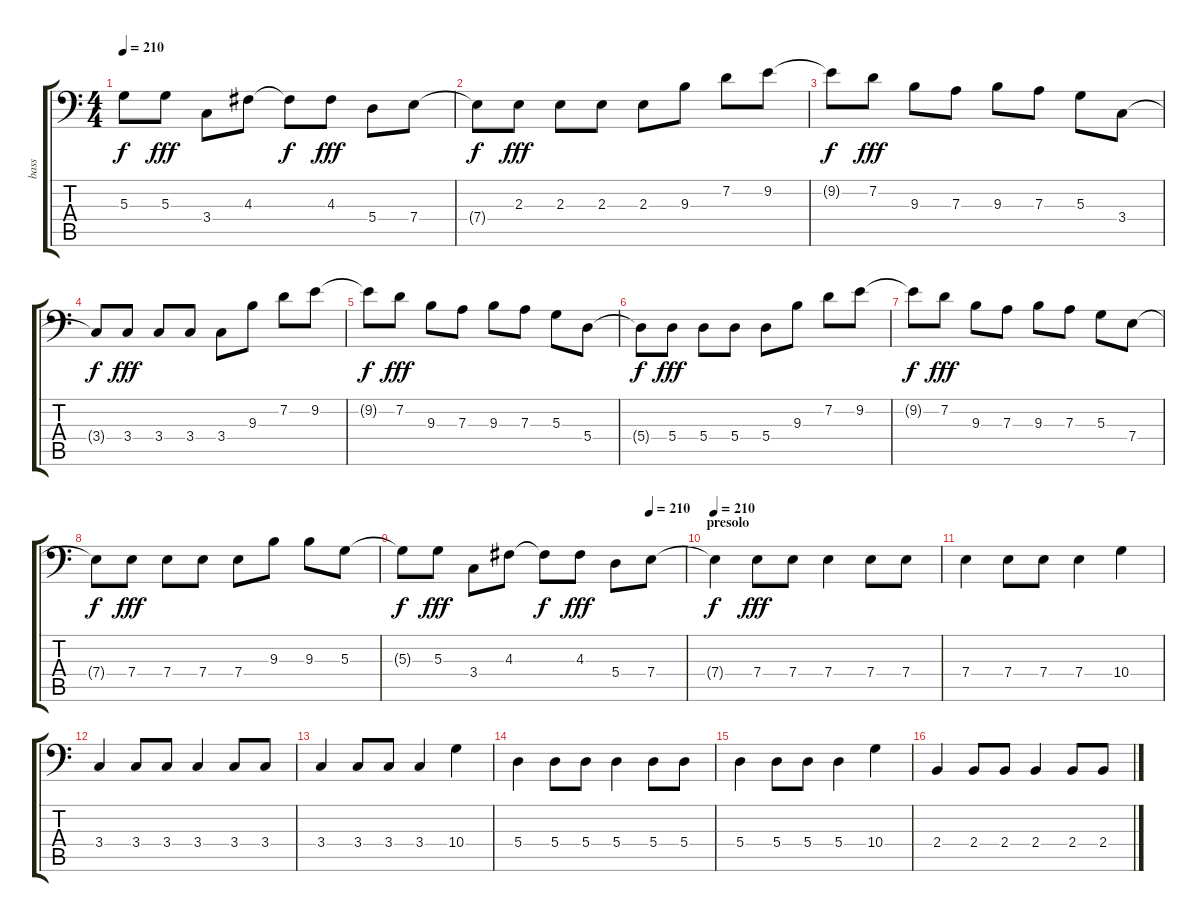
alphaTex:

\track ("bass" "bass") {instrument electricbassfinger}
\staff {score tabs}
\tuning (C3 G2 D2 A1 E1 B0) {hide}
\ts (4 4)
\tempo 210
\clef f4
\ks c
5.3{t}.8{dy f} 5.3.8{dy fff} 3.4.8 4.3.8 4.3{t}.8{dy f} 4.3.8{dy fff} 5.4.8 7.4.8 |
7.4{t}.8{dy f} 2.3.8{dy fff} 2.3.8 2.3.8 2.3.8 9.3.8 7.2.8 9.2.8 |
9.2{t}.8{dy f} 7.2.8{dy fff} 9.3.8 7.3.8 9.3.8 7.3.8 5.3.8 3.4.8 |
3.4{t}.8{dy f} 3.4.8{dy fff} 3.4.8 3.4.8 3.4.8 9.3.8 7.2.8 9.2.8 |
9.2{t}.8{dy f} 7.2.8{dy fff} 9.3.8 7.3.8 9.3.8 7.3.8 5.3.8 5.4.8 |
5.4{t}.8{dy f} 5.4.8{dy fff} 5.4.8 5.4.8 5.4.8 9.3.8 7.2.8 9.2.8 |
9.2{t}.8{dy f} 7.2.8{dy fff} 9.3.8 7.3.8 9.3.8 7.3.8 5.3.8 7.4.8 |
7.4{t}.8{dy f} 7.4.8{dy fff} 7.4.8 7.4.8 7.4.8 9.3.8 9.3.8 5.3.8 |
\tempo (210 0.875)
5.3{t}.8{dy f} 5.3.8{dy fff} 3.4.8 4.3.8 4.3{t}.8{dy f} 4.3.8{dy fff} 5.4.8 7.4.8 |
\section ("" "presolo")
\tempo 210
7.4{t}.4{dy f} 7.4.8{dy fff} 7.4.8 7.4.4 7.4.8 7.4.8 |
7.4.4 7.4.8 7.4.8 7.4.4 10.4.4 |
3.4.4 3.4.8 3.4.8 3.4.4 3.4.8 3.4.8 |
3.4.4 3.4.8 3.4.8 3.4.4 10.4.4 |
5.4.4 5.4.8 5.4.8 5.4.4 5.4.8 5.4.8 |
5.4.4 5.4.8 5.4.8 5.4.4 10.4.4 |
2.4.4 2.4.8 2.4.8 2.4.4 2.4.8 2.4.8
